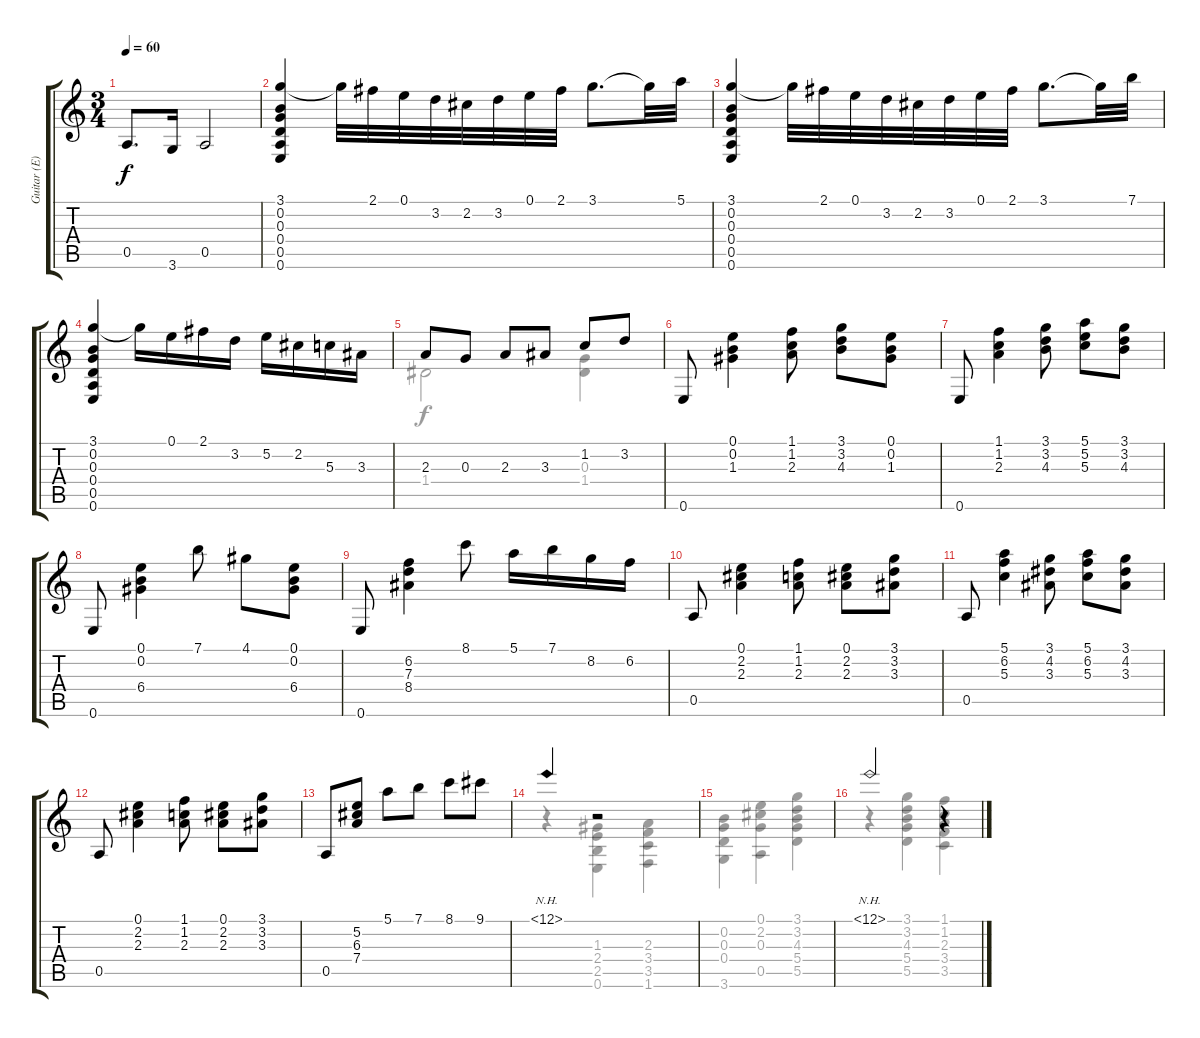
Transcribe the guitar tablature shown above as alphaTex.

\track ("Guitar (E)" "Guitar (E)") {instrument acousticguitarnylon}
\staff {score tabs}
\tuning (E4 B3 G3 D3 A2 E2) {hide}
\voice
\ts (3 4)
\tempo 60
\clef g2
\ks aminor
0.5.8{d dy f} 3.6.16 0.5.2 |
(3.1 0.2 0.3 0.4 0.5 0.6).4 3.1{t}.32 2.1.32 0.1.32 3.2.32 2.2.32 3.2.32 0.1.32 2.1.32 3.1.8{d} 3.1{t}.32 5.1.32 |
(3.1 0.2 0.3 0.4 0.5 0.6).4 3.1{t}.32 2.1.32 0.1.32 3.2.32 2.2.32 3.2.32 0.1.32 2.1.32 3.1.8{d} 3.1{t}.32 7.1.32 |
(3.1 0.2 0.3 0.4 0.5 0.6).4 3.1{t}.16 0.1.16 2.1.16 3.2.16 5.2.16 2.2.16 5.3.16 3.3.16 |
2.3.8 0.3.8 2.3.8 3.3.8 1.2.8 3.2.8 |
0.6.8 (0.1 0.2 1.3).4 (1.1 1.2 2.3).8 (3.1 3.2 4.3).8 (0.1 0.2 1.3).8 |
0.6.8 (1.1 1.2 2.3).4 (3.1 3.2 4.3).8 (5.1 5.2 5.3).8 (3.1 3.2 4.3).8 |
0.6.8 (0.1 0.2 6.4).4 7.1.8 4.1.8 (0.1 0.2 6.4).8 |
0.6.8 (6.2 7.3 8.4).4 8.1.8 5.1.16 7.1.16 8.2.16 6.2.16 |
0.5.8 (0.1 2.2 2.3).4 (1.1 1.2 2.3).8 (0.1 2.2 2.3).8 (3.1 3.2 3.3).8 |
0.5.8 (5.1 6.2 5.3).4 (3.1 4.2 3.3).8 (5.1 6.2 5.3).8 (3.1 4.2 3.3).8 |
0.5.8 (0.1 2.2 2.3).4 (1.1 1.2 2.3).8 (0.1 2.2 2.3).8 (3.1 3.2 3.3).8 |
0.5.8 (5.2 6.3 7.4).8 5.1.8 7.1.8 8.1.8 9.1.8 |
12.1{nh}.4 r.2 |
|
12.1{nh}.2 r.4
\voice
\clef g2
\ottava regular
\simile none
\ks aminor
|
|
|
|
1.4.2 (0.3 1.4).4 |
|
|
|
|
|
|
|
|
r.4 (1.3 2.4 2.5 0.6).4 (2.3 3.4 3.5 1.6).4 |
(0.2 0.3 0.4 3.6).4 (0.1 2.2 0.3 0.5).4 (3.1 3.2 4.3 5.4 5.5).4 |
r.4 (3.1 3.2 4.3 5.4 5.5).4 (1.1 1.2 2.3 3.4 3.5).4
